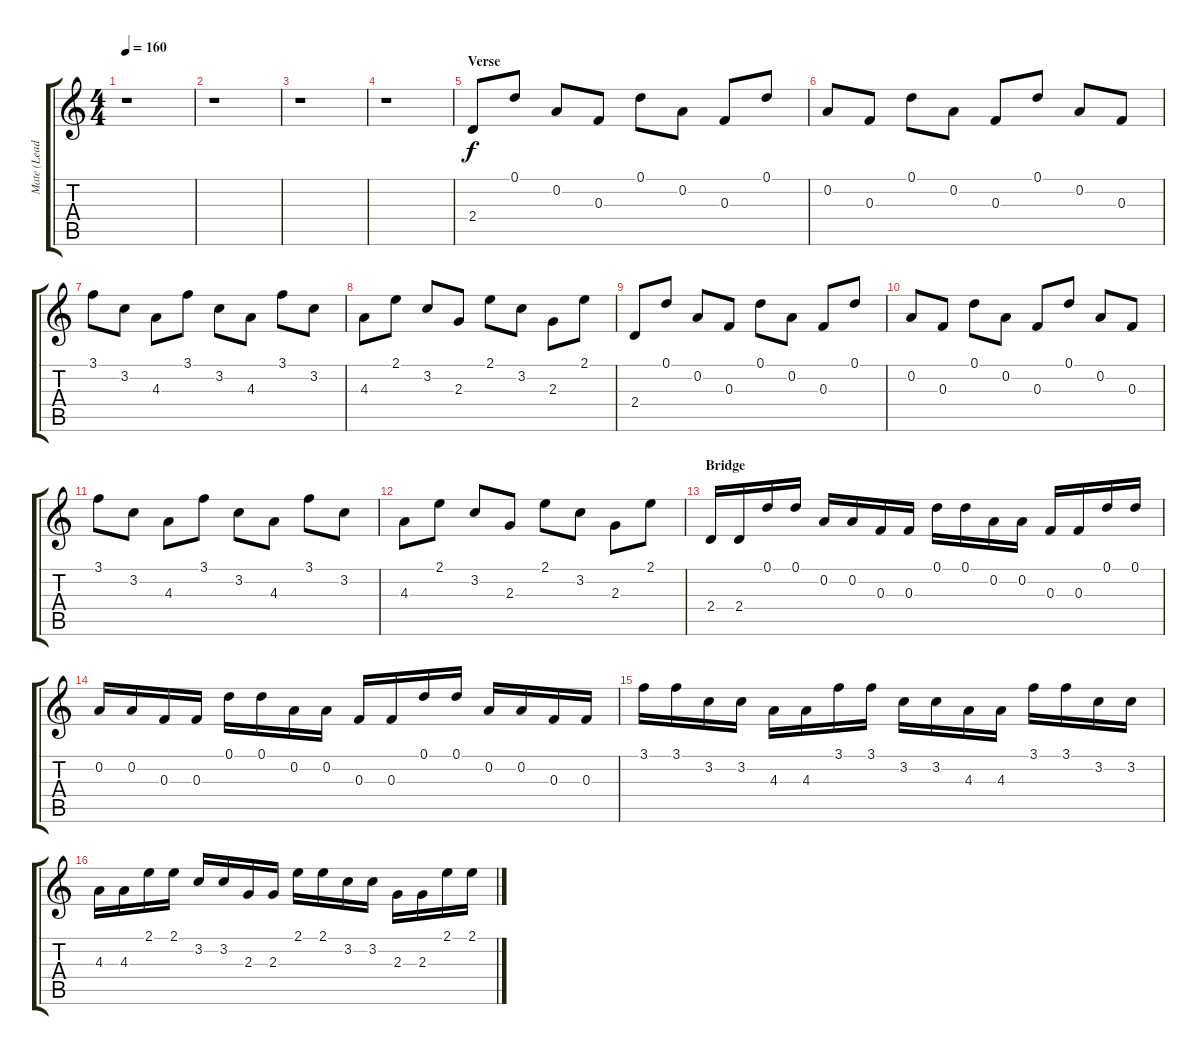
\track ("Mate (Lead)" "Mate (Lead") {instrument distortionguitar}
\staff {score tabs}
\tuning (D4 A3 F3 C3 G2 D2) {hide}
\ts (4 4)
\tempo 160
\clef g2
\ks c
r.1{dy f volume 16} |
r.1 |
r.1 |
r.1 |
\section ("" "Verse")
2.4.8 0.1.8 0.2.8 0.3.8 0.1.8 0.2.8 0.3.8 0.1.8 |
0.2.8 0.3.8 0.1.8 0.2.8 0.3.8 0.1.8 0.2.8 0.3.8 |
3.1.8 3.2.8 4.3.8 3.1.8 3.2.8 4.3.8 3.1.8 3.2.8 |
4.3.8 2.1.8 3.2.8 2.3.8 2.1.8 3.2.8 2.3.8 2.1.8 |
2.4.8 0.1.8 0.2.8 0.3.8 0.1.8 0.2.8 0.3.8 0.1.8 |
0.2.8 0.3.8 0.1.8 0.2.8 0.3.8 0.1.8 0.2.8 0.3.8 |
3.1.8 3.2.8 4.3.8 3.1.8 3.2.8 4.3.8 3.1.8 3.2.8 |
4.3.8 2.1.8 3.2.8 2.3.8 2.1.8 3.2.8 2.3.8 2.1.8 |
\section ("" "Bridge")
2.4.16 2.4.16 0.1.16 0.1.16 0.2.16 0.2.16 0.3.16 0.3.16 0.1.16 0.1.16 0.2.16 0.2.16 0.3.16 0.3.16 0.1.16 0.1.16 |
0.2.16 0.2.16 0.3.16 0.3.16 0.1.16 0.1.16 0.2.16 0.2.16 0.3.16 0.3.16 0.1.16 0.1.16 0.2.16 0.2.16 0.3.16 0.3.16 |
3.1.16 3.1.16 3.2.16 3.2.16 4.3.16 4.3.16 3.1.16 3.1.16 3.2.16 3.2.16 4.3.16 4.3.16 3.1.16 3.1.16 3.2.16 3.2.16 |
4.3.16 4.3.16 2.1.16 2.1.16 3.2.16 3.2.16 2.3.16 2.3.16 2.1.16 2.1.16 3.2.16 3.2.16 2.3.16 2.3.16 2.1.16 2.1.16
